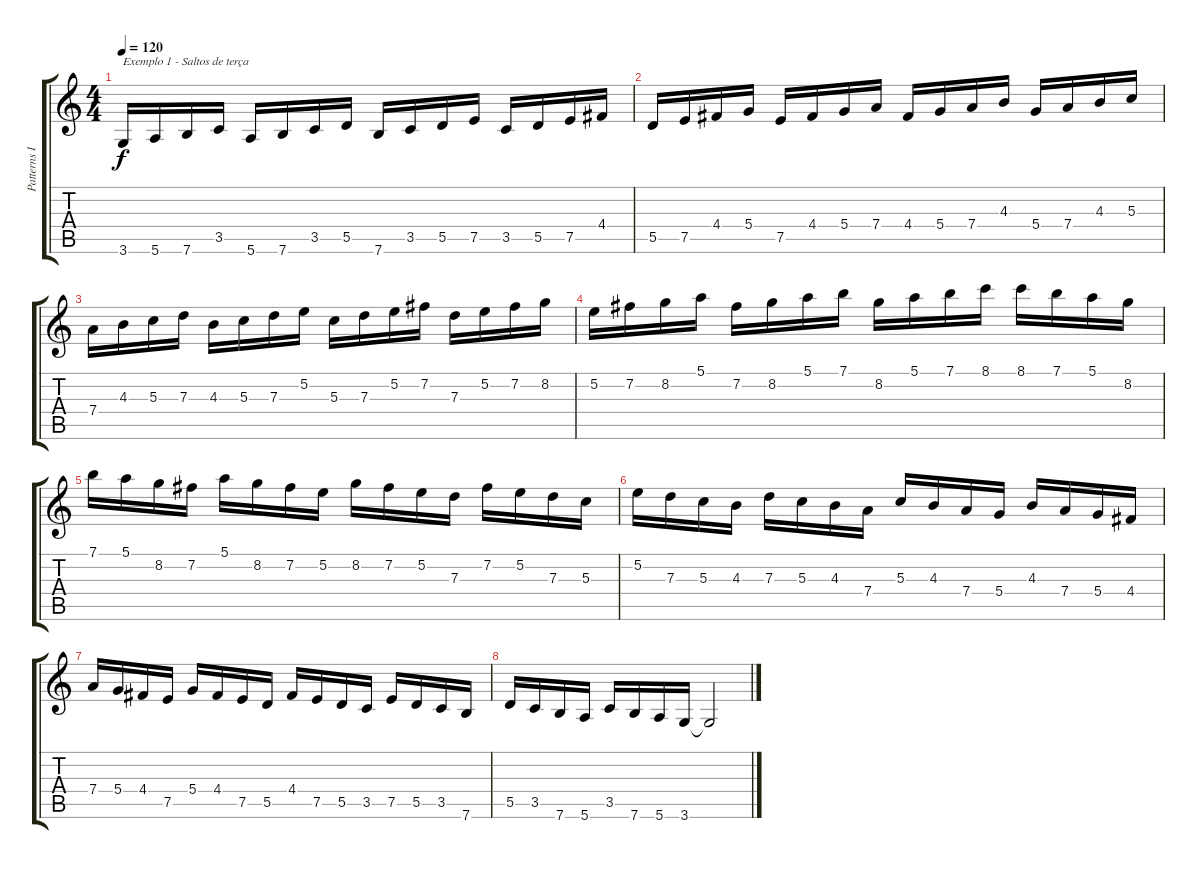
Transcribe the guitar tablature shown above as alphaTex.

\track ("Patterns II" "Patterns I") {instrument overdrivenguitar}
\staff {score tabs}
\tuning (E4 B3 G3 D3 A2 E2) {hide}
\ts (4 4)
\tempo 120
\clef g2
\ks c
3.6.16{txt "Exemplo 1 - Saltos de terça" dy f instrument overdrivenguitar} 5.6.16 7.6.16 3.5.16 5.6.16 7.6.16 3.5.16 5.5.16 7.6.16 3.5.16 5.5.16 7.5.16 3.5.16 5.5.16 7.5.16 4.4.16 |
5.5.16 7.5.16 4.4.16 5.4.16 7.5.16 4.4.16 5.4.16 7.4.16 4.4.16 5.4.16 7.4.16 4.3.16 5.4.16 7.4.16 4.3.16 5.3.16 |
7.4.16 4.3.16 5.3.16 7.3.16 4.3.16 5.3.16 7.3.16 5.2.16 5.3.16 7.3.16 5.2.16 7.2.16 7.3.16 5.2.16 7.2.16 8.2.16 |
5.2.16 7.2.16 8.2.16 5.1.16 7.2.16 8.2.16 5.1.16 7.1.16 8.2.16 5.1.16 7.1.16 8.1.16 8.1.16 7.1.16 5.1.16 8.2.16 |
7.1.16 5.1.16 8.2.16 7.2.16 5.1.16 8.2.16 7.2.16 5.2.16 8.2.16 7.2.16 5.2.16 7.3.16 7.2.16 5.2.16 7.3.16 5.3.16 |
5.2.16 7.3.16 5.3.16 4.3.16 7.3.16 5.3.16 4.3.16 7.4.16 5.3.16 4.3.16 7.4.16 5.4.16 4.3.16 7.4.16 5.4.16 4.4.16 |
7.4.16 5.4.16 4.4.16 7.5.16 5.4.16 4.4.16 7.5.16 5.5.16 4.4.16 7.5.16 5.5.16 3.5.16 7.5.16 5.5.16 3.5.16 7.6.16 |
5.5.16 3.5.16 7.6.16 5.6.16 3.5.16 7.6.16 5.6.16 3.6.16 3.6{t}.2
